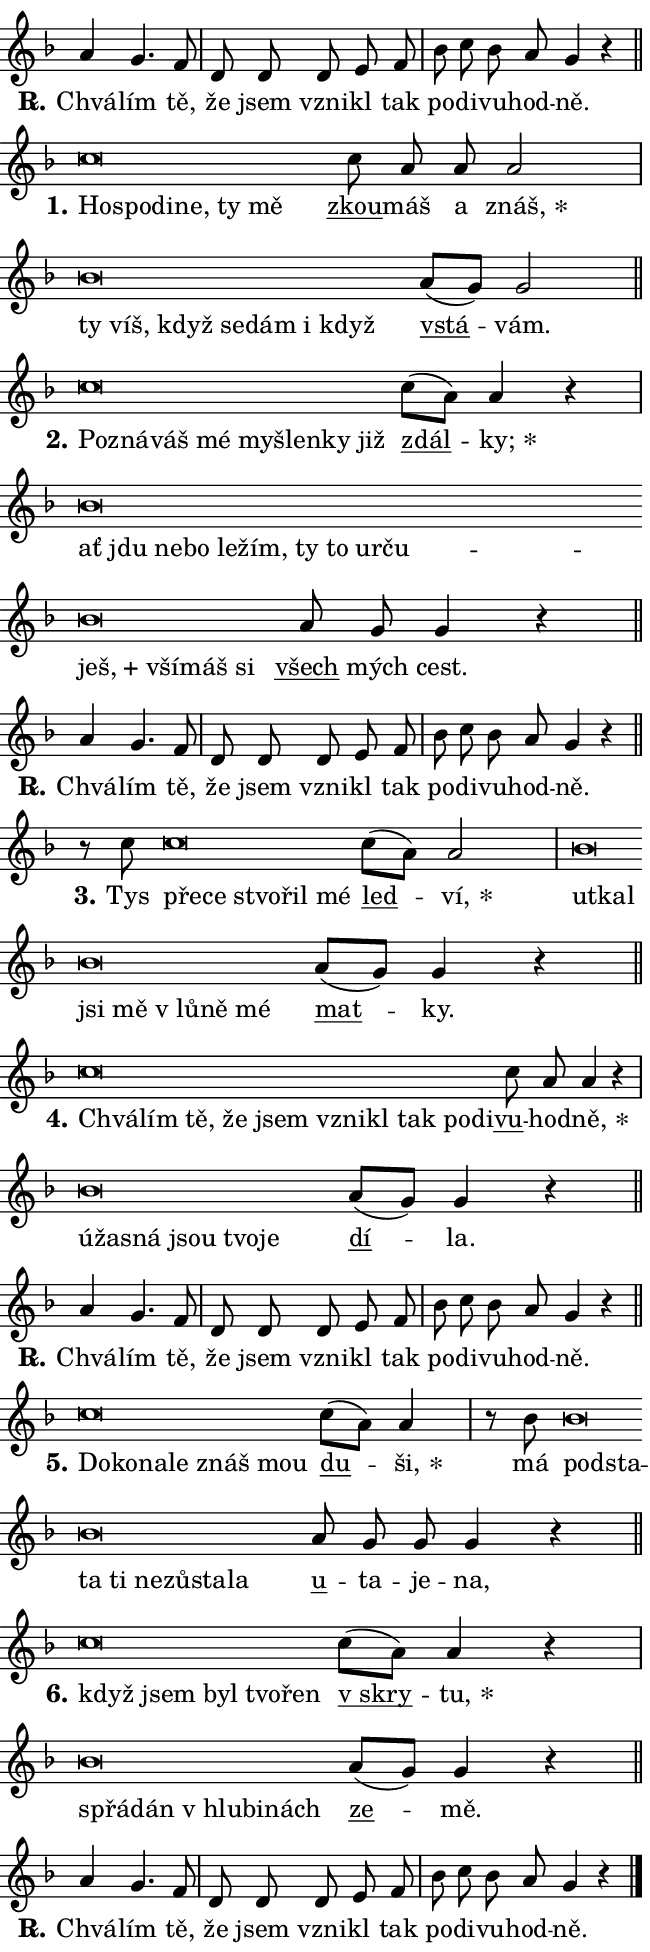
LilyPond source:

\version "2.24.0"
\header { tagline = "" }
\paper {
  indent = 0\cm
  top-margin = 0\cm
  right-margin = 0.13\cm % to fit lyric hyphens
  bottom-margin = 0\cm
  left-margin = 0\cm
  paper-width = 11\cm
  page-breaking = #ly:one-page-breaking
  system-system-spacing.basic-distance = #11
  score-system-spacing.basic-distance = #11
  ragged-last = ##f
}


%% Author: Thomas Morley
%% https://lists.gnu.org/archive/html/lilypond-user/2020-05/msg00002.html
#(define (line-position grob)
"Returns position of @var[grob} in current system:
   @code{'start}, if at first time-step
   @code{'end}, if at last time-step
   @code{'middle} otherwise
"
  (let* ((col (ly:item-get-column grob))
         (ln (ly:grob-object col 'left-neighbor))
         (rn (ly:grob-object col 'right-neighbor))
         (col-to-check-left (if (ly:grob? ln) ln col))
         (col-to-check-right (if (ly:grob? rn) rn col))
         (break-dir-left
           (and
             (ly:grob-property col-to-check-left 'non-musical #f)
             (ly:item-break-dir col-to-check-left)))
         (break-dir-right
           (and
             (ly:grob-property col-to-check-right 'non-musical #f)
             (ly:item-break-dir col-to-check-right))))
        (cond ((eqv? 1 break-dir-left) 'start)
              ((eqv? -1 break-dir-right) 'end)
              (else 'middle))))

#(define (tranparent-at-line-position vctor)
  (lambda (grob)
  "Relying on @code{line-position} select the relevant enry from @var{vctor}.
Used to determine transparency,"
    (case (line-position grob)
      ((end) (not (vector-ref vctor 0)))
      ((middle) (not (vector-ref vctor 1)))
      ((start) (not (vector-ref vctor 2))))))

noteHeadBreakVisibility =
#(define-music-function (break-visibility)(vector?)
"Makes @code{NoteHead}s transparent relying on @var{break-visibility}"
#{
  \override NoteHead.transparent =
    #(tranparent-at-line-position break-visibility)
#})

#(define delete-ledgers-for-transparent-note-heads
  (lambda (grob)
    "Reads whether a @code{NoteHead} is transparent.
If so this @code{NoteHead} is removed from @code{'note-heads} from
@var{grob}, which is supposed to be @code{LedgerLineSpanner}.
As a result ledgers are not printed for this @code{NoteHead}"
    (let* ((nhds-array (ly:grob-object grob 'note-heads))
           (nhds-list
             (if (ly:grob-array? nhds-array)
                 (ly:grob-array->list nhds-array)
                 '()))
           ;; Relies on the transparent-property being done before
           ;; Staff.LedgerLineSpanner.after-line-breaking is executed.
           ;; This is fragile ...
           (to-keep
             (remove
               (lambda (nhd)
                 (ly:grob-property nhd 'transparent #f))
               nhds-list)))
      ;; TODO find a better method to iterate over grob-arrays, similiar
      ;; to filter/remove etc for lists
      ;; For now rebuilt from scratch
      (set! (ly:grob-object grob 'note-heads)  '())
      (for-each
        (lambda (nhd)
          (ly:pointer-group-interface::add-grob grob 'note-heads nhd))
        to-keep))))

squashNotes = {
  \override NoteHead.X-extent = #'(-0.2 . 0.2)
  \override NoteHead.Y-extent = #'(-0.75 . 0)
  \override NoteHead.stencil =
    #(lambda (grob)
       (let ((pos (ly:grob-property grob 'staff-position)))
         (begin
           (if (< pos -7) (display "ERROR: Lower brevis then expected\n") (display ""))
           (if (<= pos -6) ly:text-interface::print ly:note-head::print))))
}
unSquashNotes = {
  \revert NoteHead.X-extent
  \revert NoteHead.Y-extent
  \revert NoteHead.stencil
}

hideNotes = \noteHeadBreakVisibility #begin-of-line-visible
unHideNotes = \noteHeadBreakVisibility #all-visible

% work-around for resetting accidentals
% https://lilypond.org/doc/v2.23/Documentation/notation/displaying-rhythms#unmetered-music
cadenzaMeasure = {
  \cadenzaOff
  \partial 1024 s1024
  \cadenzaOn
}

#(define-markup-command (accent layout props text) (markup?)
  "Underline accented syllable"
  (interpret-markup layout props
    #{\markup \override #'(offset . 4.3) \underline { #text }#}))

responsum = \markup \concat {
  "R" \hspace #-1.05 \path #0.1 #'((moveto 0 0.07) (lineto 0.9 0.8)) \hspace #0.05 "."
}

spaceSize = #0.6828661417322834 % exact space size for TeX Gyre Schola

\layout {
  \context {
    \Staff
    \remove "Time_signature_engraver"
    \override LedgerLineSpanner.after-line-breaking = #delete-ledgers-for-transparent-note-heads
  }
  \context {
    \Lyrics {
      \override LyricSpace.minimum-distance = \spaceSize
      \override LyricText.font-name = #"TeX Gyre Schola"
      \override LyricText.font-size = 1
      \override StanzaNumber.font-name = #"TeX Gyre Schola Bold"
      \override StanzaNumber.font-size = 1
    }
  }
  \context {
    \Score 
    \override NoteHead.text =
      #(lambda (grob) 
        (let ((pos (ly:grob-property grob 'staff-position)))
          #{\markup {
            \combine
              \halign #-0.55 \raise #(if (= pos -6) 0 0.5) \override #'(thickness . 2) \draw-line #'(3.2 . 0)
              \musicglyph "noteheads.sM1"
          }#}))
  }
}

% magnetic-lyrics.ily
%
%   written by
%     Jean Abou Samra <jean@abou-samra.fr>
%     Werner Lemberg <wl@gnu.org>
%
%   adapted by
%     Jiri Hon <jiri.hon@gmail.com>
%
% Version 2022-Apr-15

% https://www.mail-archive.com/lilypond-user@gnu.org/msg149350.html

#(define (Left_hyphen_pointer_engraver context)
   "Collect syllable-hyphen-syllable occurrences in lyrics and store
them in properties.  This engraver only looks to the left.  For
example, if the lyrics input is @code{foo -- bar}, it does the
following.

@itemize @bullet
@item
Set the @code{text} property of the @code{LyricHyphen} grob between
@q{foo} and @q{bar} to @code{foo}.

@item
Set the @code{left-hyphen} property of the @code{LyricText} grob with
text @q{foo} to the @code{LyricHyphen} grob between @q{foo} and
@q{bar}.
@end itemize

Use this auxiliary engraver in combination with the
@code{lyric-@/text::@/apply-@/magnetic-@/offset!} hook."
   (let ((hyphen #f)
         (text #f))
     (make-engraver
      (acknowledgers
       ((lyric-syllable-interface engraver grob source-engraver)
        (set! text grob)))
      (end-acknowledgers
       ((lyric-hyphen-interface engraver grob source-engraver)
        ;(when (not (grob::has-interface grob 'lyric-space-interface))
          (set! hyphen grob)));)
      ((stop-translation-timestep engraver)
       (when (and text hyphen)
         (ly:grob-set-object! text 'left-hyphen hyphen))
       (set! text #f)
       (set! hyphen #f)))))

#(define (lyric-text::apply-magnetic-offset! grob)
   "If the space between two syllables is less than the value in
property @code{LyricText@/.details@/.squash-threshold}, move the right
syllable to the left so that it gets concatenated with the left
syllable.

Use this function as a hook for
@code{LyricText@/.after-@/line-@/breaking} if the
@code{Left_@/hyphen_@/pointer_@/engraver} is active."
   (let ((hyphen (ly:grob-object grob 'left-hyphen #f)))
     (when hyphen
       (let ((left-text (ly:spanner-bound hyphen LEFT)))
         (when (grob::has-interface left-text 'lyric-syllable-interface)
           (let* ((common (ly:grob-common-refpoint grob left-text X))
                  (this-x-ext (ly:grob-extent grob common X))
                  (left-x-ext
                   (begin
                     ;; Trigger magnetism for left-text.
                     (ly:grob-property left-text 'after-line-breaking)
                     (ly:grob-extent left-text common X)))
                  ;; `delta` is the gap width between two syllables.
                  (delta (- (interval-start this-x-ext)
                            (interval-end left-x-ext)))
                  (details (ly:grob-property grob 'details))
                  (threshold (assoc-get 'squash-threshold details 0.2)))
             (when (< delta threshold)
               (let* (;; We have to manipulate the input text so that
                      ;; ligatures crossing syllable boundaries are not
                      ;; disabled.  For languages based on the Latin
                      ;; script this is essentially a beautification.
                      ;; However, for non-Western scripts it can be a
                      ;; necessity.
                      (lt (ly:grob-property left-text 'text))
                      (rt (ly:grob-property grob 'text))
                      (is-space (grob::has-interface hyphen 'lyric-space-interface))
                      (space (if is-space " " ""))
                      (extra-delta (if is-space spaceSize 0))
                      ;; Append new syllable.
                      (ltrt-space (if (and (string? lt) (string? rt))
                                (string-append lt space rt)
                                (make-concat-markup (list lt space rt))))
                      ;; Right-align `ltrt` to the right side.
                      (ltrt-space-markup (grob-interpret-markup
                               grob
                               (make-translate-markup
                                (cons (interval-length this-x-ext) 0)
                                (make-right-align-markup ltrt-space)))))
                 (begin
                   ;; Don't print `left-text`.
                   (ly:grob-set-property! left-text 'stencil #f)
                   ;; Set text and stencil (which holds all collected
                   ;; syllables so far) and shift it to the left.
                   (ly:grob-set-property! grob 'text ltrt-space)
                   (ly:grob-set-property! grob 'stencil ltrt-space-markup)
                   (ly:grob-translate-axis! grob (- (- delta extra-delta)) X))))))))))


#(define (lyric-hyphen::displace-bounds-first grob)
   ;; Make very sure this callback isn't triggered too early.
   (let ((left (ly:spanner-bound grob LEFT))
         (right (ly:spanner-bound grob RIGHT)))
     (ly:grob-property left 'after-line-breaking)
     (ly:grob-property right 'after-line-breaking)
     (ly:lyric-hyphen::print grob)))

squashThreshold = #0.4

\layout {
  \context {
    \Lyrics
    \consists #Left_hyphen_pointer_engraver
    \override LyricText.after-line-breaking =
      #lyric-text::apply-magnetic-offset!
    \override LyricHyphen.stencil = #lyric-hyphen::displace-bounds-first
    \override LyricText.details.squash-threshold = \squashThreshold
    \override LyricHyphen.minimum-distance = 0
    \override LyricHyphen.minimum-length = \squashThreshold
  }
}

squashText = \override LyricText.details.squash-threshold = 9999
unSquashText = \override LyricText.details.squash-threshold = \squashThreshold

leftText = \override LyricText.self-alignment-X = #LEFT
unLeftText = \revert LyricText.self-alignment-X

starOffset = #(lambda (grob) 
                (let ((x_offset (ly:self-alignment-interface::aligned-on-x-parent grob)))
                  (if (= x_offset 0) 0 (+ x_offset 1.2))))

star = #(define-music-function (syllable)(string?)
"Append star separator at the end of a syllable"
#{
  \once \override LyricText.X-offset = #starOffset
  \lyricmode { \markup {
    #syllable
    \override #'((font-name . "TeX Gyre Schola Bold")) \hspace #0.2 \lower #0.65 \larger "*"
  } }
#})

starAccent = #(define-music-function (syllable)(string?)
"Append star separator at the end of a syllable and make accent"
#{
  \once \override LyricText.X-offset = #starOffset
  \lyricmode { \markup {
    \accent #syllable
    \override #'((font-name . "TeX Gyre Schola Bold")) \hspace #0.2 \lower #0.65 \larger "*"
  } }
#})

breath = #(define-music-function (syllable)(string?)
"Append breathing indicator at the end of a syllable"
#{
  \lyricmode { \markup { #syllable "+" } }
#})

optionalBreath = #(define-music-function (syllable)(string?)
"Append optional breathing indicator at the end of a syllable"
#{
  \lyricmode { \markup { #syllable "(+)" } }
#})


\score {
    <<
        \new Voice = "melody" { \cadenzaOn \key f \major \relative { a'4 g4. f8 \cadenzaMeasure \bar "|" d d \bar "" d e f \cadenzaMeasure \bar "|" bes c bes a g4 r \cadenzaMeasure \bar "||" \break } }
        \new Lyrics \lyricsto "melody" { \lyricmode { \set stanza = \responsum
Chvá -- lím tě, že jsem vzni -- kl tak po -- di -- vu -- hod -- ně. } }
    >>
    \layout {}
}

\score {
    <<
        \new Voice = "melody" { \cadenzaOn \key f \major \relative { \squashNotes c''\breve*1/16 \hideNotes \breve*1/16 \bar "" \breve*1/16 \bar "" \breve*1/16 \bar "" \breve*1/16 \breve*1/16 \bar "" \unHideNotes \unSquashNotes \bar "" c8 a a a2 \cadenzaMeasure \bar "|" \squashNotes bes\breve*1/16 \hideNotes \breve*1/16 \bar "" \breve*1/16 \bar "" \breve*1/16 \bar "" \breve*1/16 \bar "" \breve*1/16 \breve*1/16 \bar "" \unHideNotes \unSquashNotes \bar "" a8[( g)] g2 \cadenzaMeasure \bar "||" \break } }
        \new Lyrics \lyricsto "melody" { \lyricmode { \set stanza = "1."
\leftText Ho -- \squashText spo -- di -- ne, ty mě \unLeftText \unSquashText \markup \accent zkou -- máš a \star znáš, \leftText ty \squashText víš, když se -- dám i když \unLeftText \unSquashText \markup \accent vstá -- vám. } }
    >>
    \layout {}
}

\score {
    <<
        \new Voice = "melody" { \cadenzaOn \key f \major \relative { \squashNotes c''\breve*1/16 \hideNotes \breve*1/16 \bar "" \breve*1/16 \bar "" \breve*1/16 \bar "" \breve*1/16 \bar "" \breve*1/16 \bar "" \breve*1/16 \breve*1/16 \bar "" \unHideNotes \unSquashNotes \bar "" c8[( a)] a4 r \cadenzaMeasure \bar "|" \squashNotes bes\breve*1/16 \hideNotes \breve*1/16 \bar "" \breve*1/16 \bar "" \breve*1/16 \bar "" \breve*1/16 \bar "" \breve*1/16 \bar "" \breve*1/16 \bar "" \breve*1/16 \bar "" \breve*1/16 \bar "" \breve*1/16 \bar "" \breve*1/16 \bar "" \breve*1/16 \bar "" \breve*1/16 \breve*1/16 \bar "" \unHideNotes \unSquashNotes \bar "" a8 g g4 r \cadenzaMeasure \bar "||" \break } }
        \new Lyrics \lyricsto "melody" { \lyricmode { \set stanza = "2."
\leftText Po -- \squashText zná -- váš mé my -- šlen -- ky již \unLeftText \unSquashText \markup \accent zdál -- \star ky; \leftText ať \squashText jdu ne -- bo le -- žím, ty to ur -- ču -- \breath "ješ," vší -- máš si \unLeftText \unSquashText \markup \accent všech mých cest. } }
    >>
    \layout {}
}

\score {
    <<
        \new Voice = "melody" { \cadenzaOn \key f \major \relative { a'4 g4. f8 \cadenzaMeasure \bar "|" d d \bar "" d e f \cadenzaMeasure \bar "|" bes c bes a g4 r \cadenzaMeasure \bar "||" \break } }
        \new Lyrics \lyricsto "melody" { \lyricmode { \set stanza = \responsum
Chvá -- lím tě, že jsem vzni -- kl tak po -- di -- vu -- hod -- ně. } }
    >>
    \layout {}
}

\score {
    <<
        \new Voice = "melody" { \cadenzaOn \key f \major \relative { r8 c''8 \squashNotes c\breve*1/16 \hideNotes \breve*1/16 \bar "" \breve*1/16 \bar "" \breve*1/16 \breve*1/16 \bar "" \unHideNotes \unSquashNotes \bar "" c8[( a)] a2 \cadenzaMeasure \bar "|" \squashNotes bes\breve*1/16 \hideNotes \breve*1/16 \bar "" \breve*1/16 \bar "" \breve*1/16 \bar "" \breve*1/16 \bar "" \breve*1/16 \breve*1/16 \bar "" \unHideNotes \unSquashNotes \bar "" a8[( g)] g4 r \cadenzaMeasure \bar "||" \break } }
        \new Lyrics \lyricsto "melody" { \lyricmode { \set stanza = "3."
Tys \leftText pře -- \squashText ce stvo -- řil mé \unLeftText \unSquashText \markup \accent led -- \star ví, \leftText ut -- \squashText kal jsi mě "v lů" -- ně mé \unLeftText \unSquashText \markup \accent mat -- ky. } }
    >>
    \layout {}
}

\score {
    <<
        \new Voice = "melody" { \cadenzaOn \key f \major \relative { \squashNotes c''\breve*1/16 \hideNotes \breve*1/16 \bar "" \breve*1/16 \bar "" \breve*1/16 \bar "" \breve*1/16 \bar "" \breve*1/16 \bar "" \breve*1/16 \bar "" \breve*1/16 \bar "" \breve*1/16 \breve*1/16 \bar "" \unHideNotes \unSquashNotes \bar "" c8 a a4 r \cadenzaMeasure \bar "|" \squashNotes bes\breve*1/16 \hideNotes \breve*1/16 \bar "" \breve*1/16 \bar "" \breve*1/16 \bar "" \breve*1/16 \breve*1/16 \bar "" \unHideNotes \unSquashNotes \bar "" a8[( g)] g4 r \cadenzaMeasure \bar "||" \break } }
        \new Lyrics \lyricsto "melody" { \lyricmode { \set stanza = "4."
\leftText Chvá -- \squashText lím tě, že jsem vzni -- kl tak po -- di -- \unLeftText \unSquashText \markup \accent vu -- hod -- \star ně, \leftText ú -- \squashText ža -- sná jsou tvo -- je \unLeftText \unSquashText \markup \accent dí -- la. } }
    >>
    \layout {}
}

\score {
    <<
        \new Voice = "melody" { \cadenzaOn \key f \major \relative { a'4 g4. f8 \cadenzaMeasure \bar "|" d d \bar "" d e f \cadenzaMeasure \bar "|" bes c bes a g4 r \cadenzaMeasure \bar "||" \break } }
        \new Lyrics \lyricsto "melody" { \lyricmode { \set stanza = \responsum
Chvá -- lím tě, že jsem vzni -- kl tak po -- di -- vu -- hod -- ně. } }
    >>
    \layout {}
}

\score {
    <<
        \new Voice = "melody" { \cadenzaOn \key f \major \relative { \squashNotes c''\breve*1/16 \hideNotes \breve*1/16 \bar "" \breve*1/16 \bar "" \breve*1/16 \bar "" \breve*1/16 \breve*1/16 \bar "" \unHideNotes \unSquashNotes \bar "" c8[( a)] a4 \cadenzaMeasure \bar "|" r8 bes8 \squashNotes bes\breve*1/16 \hideNotes \breve*1/16 \bar "" \breve*1/16 \bar "" \breve*1/16 \bar "" \breve*1/16 \bar "" \breve*1/16 \bar "" \breve*1/16 \breve*1/16 \bar "" \unHideNotes \unSquashNotes \bar "" a8 g g g4 r \cadenzaMeasure \bar "||" \break } }
        \new Lyrics \lyricsto "melody" { \lyricmode { \set stanza = "5."
\leftText Do -- \squashText ko -- na -- le znáš mou \unLeftText \unSquashText \markup \accent du -- \star ši, má \leftText pod -- \squashText sta -- ta ti ne -- zů -- sta -- la \unLeftText \unSquashText \markup \accent u -- ta -- je -- na, } }
    >>
    \layout {}
}

\score {
    <<
        \new Voice = "melody" { \cadenzaOn \key f \major \relative { \squashNotes c''\breve*1/16 \hideNotes \breve*1/16 \bar "" \breve*1/16 \bar "" \breve*1/16 \breve*1/16 \bar "" \unHideNotes \unSquashNotes \bar "" c8[( a)] a4 r \cadenzaMeasure \bar "|" \squashNotes bes\breve*1/16 \hideNotes \breve*1/16 \bar "" \breve*1/16 \bar "" \breve*1/16 \breve*1/16 \bar "" \unHideNotes \unSquashNotes \bar "" a8[( g)] g4 r \cadenzaMeasure \bar "||" \break } }
        \new Lyrics \lyricsto "melody" { \lyricmode { \set stanza = "6."
\leftText když \squashText jsem byl tvo -- řen \unLeftText \unSquashText \markup \accent "v skry" -- \star tu, \leftText spřá -- \squashText dán "v hlu" -- bi -- nách \unLeftText \unSquashText \markup \accent ze -- mě. } }
    >>
    \layout {}
}

\score {
    <<
        \new Voice = "melody" { \cadenzaOn \key f \major \relative { a'4 g4. f8 \cadenzaMeasure \bar "|" d d \bar "" d e f \cadenzaMeasure \bar "|" bes c bes a g4 r \cadenzaMeasure \bar "||" \break } \bar "|." }
        \new Lyrics \lyricsto "melody" { \lyricmode { \set stanza = \responsum
Chvá -- lím tě, že jsem vzni -- kl tak po -- di -- vu -- hod -- ně. } }
    >>
    \layout {}
}
